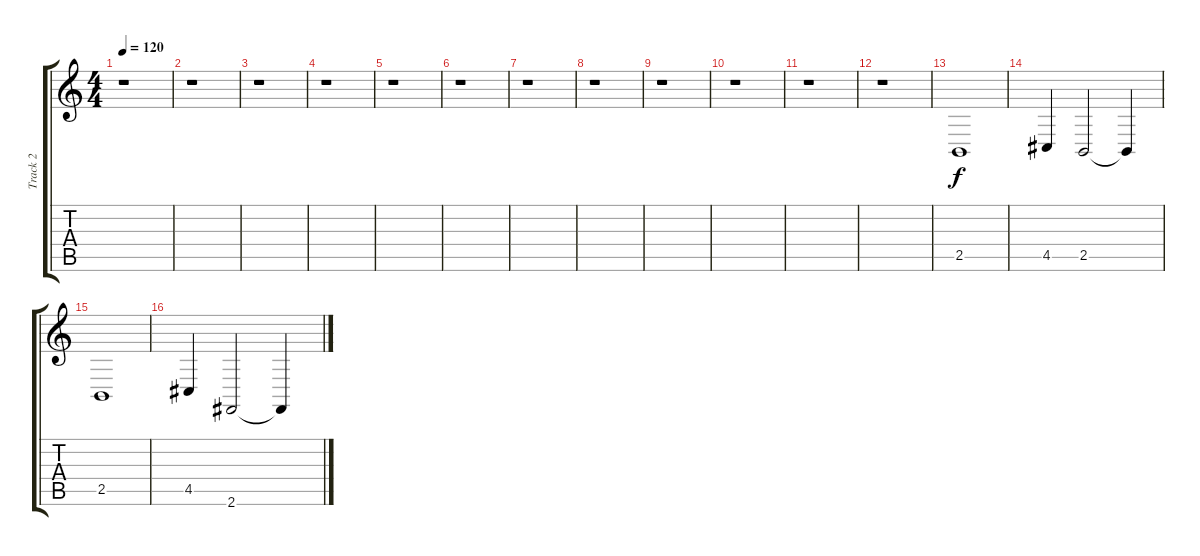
\track ("Track 2" "Track 2") {instrument stringensemble1}
\staff {score tabs}
\tuning (E4 B3 G3 D3 A2 E2) {hide}
\ts (4 4)
\tempo 120
\clef g2
\ks c
r.1{dy f instrument stringensemble1} |
r.1 |
r.1 |
r.1 |
r.1 |
r.1 |
r.1 |
r.1 |
r.1 |
r.1 |
r.1 |
r.1 |
2.5.1 |
4.5.4 2.5.2 2.5{t}.4 |
2.5.1 |
4.5.4 2.6.2 2.6{t}.4
